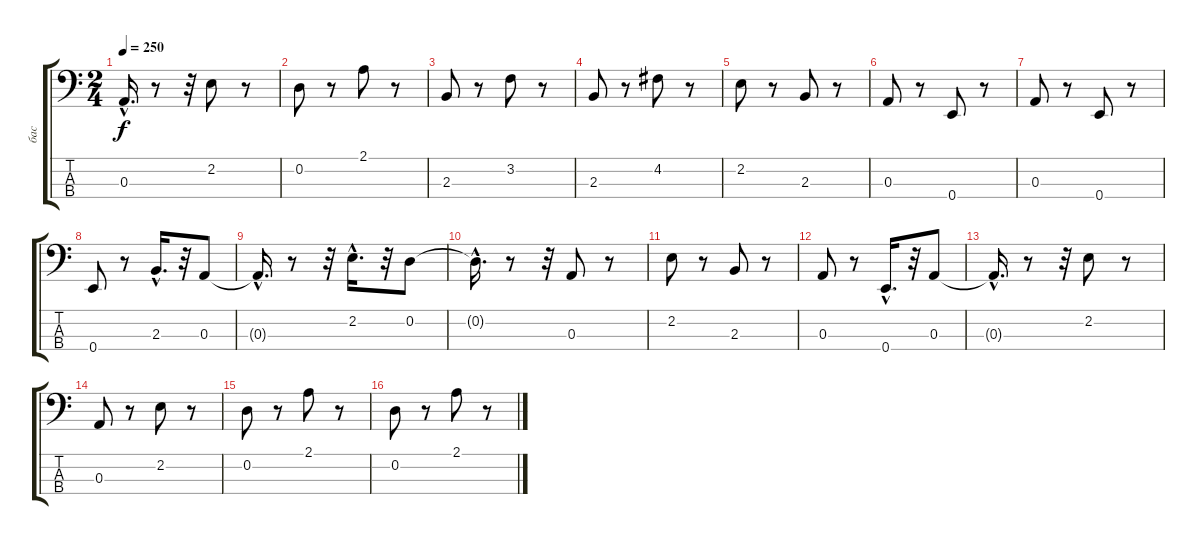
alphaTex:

\track ("бас" "бас") {instrument acousticguitarsteel}
\staff {score tabs}
\tuning (G2 D2 A1 E1) {hide}
\ts (2 4)
\tempo 250
\clef f4
\ks c
0.3{hac t}.16{d dy f} r.8 r.32 2.2.8 r.8 |
0.2.8 r.8 2.1.8 r.8 |
2.3.8 r.8 3.2.8 r.8 |
2.3.8 r.8 4.2.8 r.8 |
2.2.8 r.8 2.3.8 r.8 |
0.3.8 r.8 0.4.8 r.8 |
0.3.8 r.8 0.4.8 r.8 |
0.4.8 r.8 2.3{hac}.16{d} r.32 0.3.8 |
0.3{hac t}.16{d} r.8 r.32 2.2{hac}.16{d} r.32 0.2.8 |
0.2{hac t}.16{d} r.8 r.32 0.3.8 r.8 |
2.2.8 r.8 2.3.8 r.8 |
0.3.8 r.8 0.4{hac}.16{d} r.32 0.3.8 |
0.3{hac t}.16{d} r.8 r.32 2.2.8 r.8 |
0.3.8 r.8 2.2.8 r.8 |
0.2.8 r.8 2.1.8 r.8 |
0.2.8 r.8 2.1.8 r.8
